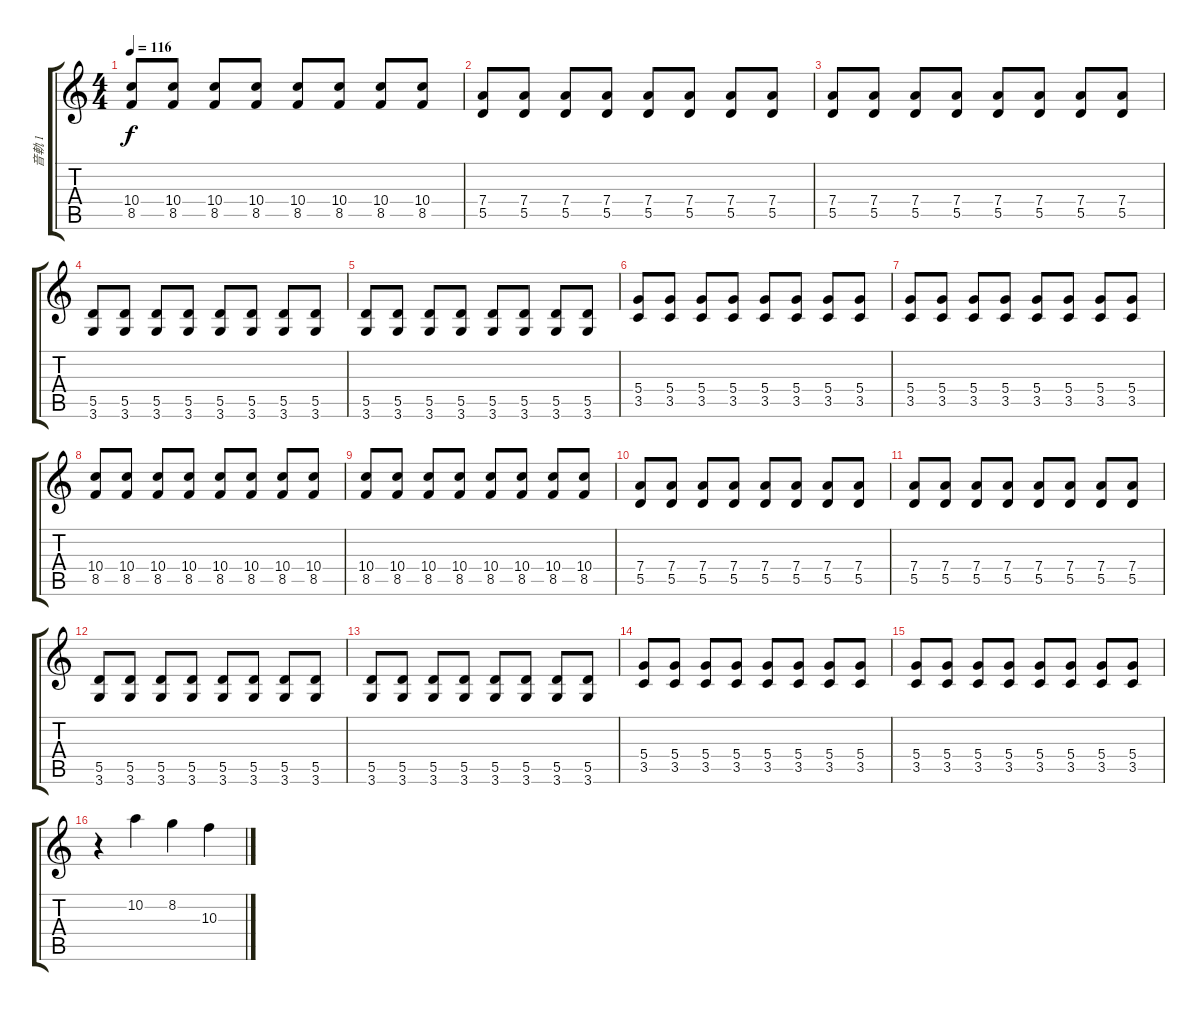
\track ("音軌 1" "音軌 1") {instrument overdrivenguitar}
\staff {score tabs}
\tuning (E4 B3 G3 D3 A2 E2) {hide}
\ts (4 4)
\tempo 116
\clef g2
\ks c
(10.4 8.5).8{dy f} (10.4 8.5).8 (10.4 8.5).8 (10.4 8.5).8 (10.4 8.5).8 (10.4 8.5).8 (10.4 8.5).8 (10.4 8.5).8 |
(7.4 5.5).8 (7.4 5.5).8 (7.4 5.5).8 (7.4 5.5).8 (7.4 5.5).8 (7.4 5.5).8 (7.4 5.5).8 (7.4 5.5).8 |
(7.4 5.5).8 (7.4 5.5).8 (7.4 5.5).8 (7.4 5.5).8 (7.4 5.5).8 (7.4 5.5).8 (7.4 5.5).8 (7.4 5.5).8 |
(5.5 3.6).8 (5.5 3.6).8 (5.5 3.6).8 (5.5 3.6).8 (5.5 3.6).8 (5.5 3.6).8 (5.5 3.6).8 (5.5 3.6).8 |
(5.5 3.6).8 (5.5 3.6).8 (5.5 3.6).8 (5.5 3.6).8 (5.5 3.6).8 (5.5 3.6).8 (5.5 3.6).8 (5.5 3.6).8 |
(5.4 3.5).8 (5.4 3.5).8 (5.4 3.5).8 (5.4 3.5).8 (5.4 3.5).8 (5.4 3.5).8 (5.4 3.5).8 (5.4 3.5).8 |
(5.4 3.5).8 (5.4 3.5).8 (5.4 3.5).8 (5.4 3.5).8 (5.4 3.5).8 (5.4 3.5).8 (5.4 3.5).8 (5.4 3.5).8 |
(10.4 8.5).8 (10.4 8.5).8 (10.4 8.5).8 (10.4 8.5).8 (10.4 8.5).8 (10.4 8.5).8 (10.4 8.5).8 (10.4 8.5).8 |
(10.4 8.5).8 (10.4 8.5).8 (10.4 8.5).8 (10.4 8.5).8 (10.4 8.5).8 (10.4 8.5).8 (10.4 8.5).8 (10.4 8.5).8 |
(7.4 5.5).8 (7.4 5.5).8 (7.4 5.5).8 (7.4 5.5).8 (7.4 5.5).8 (7.4 5.5).8 (7.4 5.5).8 (7.4 5.5).8 |
(7.4 5.5).8 (7.4 5.5).8 (7.4 5.5).8 (7.4 5.5).8 (7.4 5.5).8 (7.4 5.5).8 (7.4 5.5).8 (7.4 5.5).8 |
(5.5 3.6).8 (5.5 3.6).8 (5.5 3.6).8 (5.5 3.6).8 (5.5 3.6).8 (5.5 3.6).8 (5.5 3.6).8 (5.5 3.6).8 |
(5.5 3.6).8 (5.5 3.6).8 (5.5 3.6).8 (5.5 3.6).8 (5.5 3.6).8 (5.5 3.6).8 (5.5 3.6).8 (5.5 3.6).8 |
(5.4 3.5).8 (5.4 3.5).8 (5.4 3.5).8 (5.4 3.5).8 (5.4 3.5).8 (5.4 3.5).8 (5.4 3.5).8 (5.4 3.5).8 |
(5.4 3.5).8 (5.4 3.5).8 (5.4 3.5).8 (5.4 3.5).8 (5.4 3.5).8 (5.4 3.5).8 (5.4 3.5).8 (5.4 3.5).8 |
r.4 10.2.4 8.2.4 10.3.4
